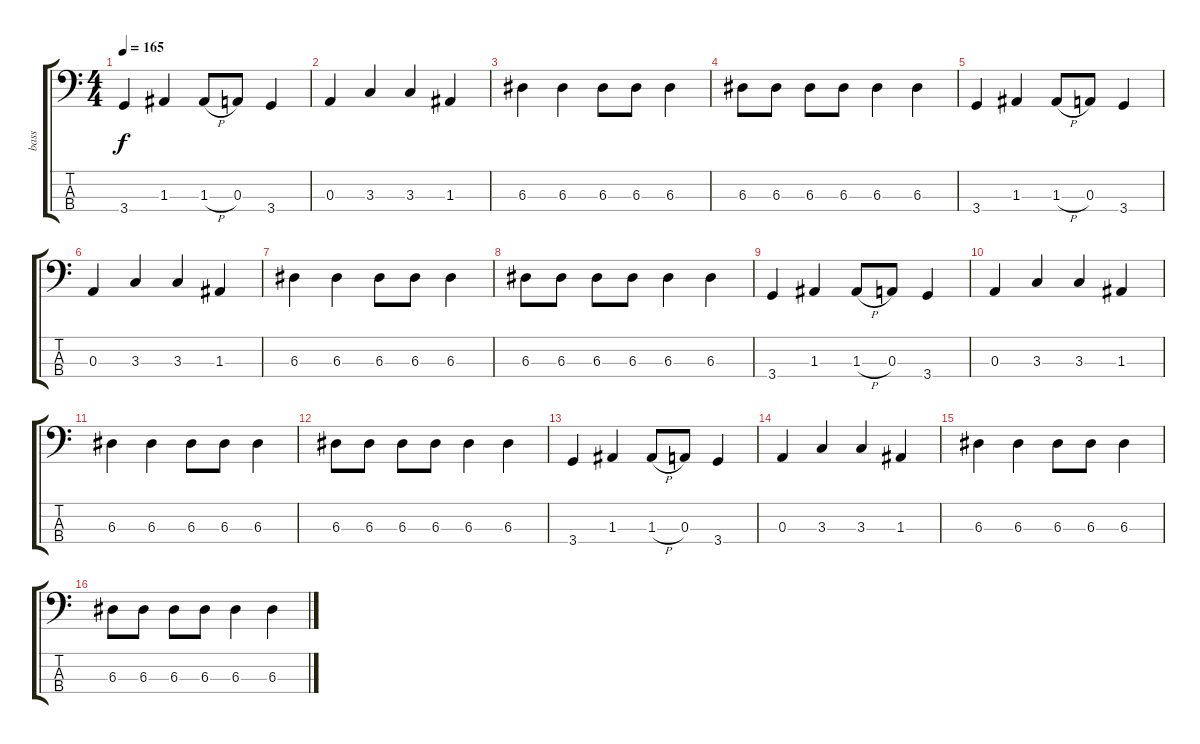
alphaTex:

\track ("bass" "bass") {instrument electricbasspick}
\staff {score tabs}
\tuning (G2 D2 A1 E1) {hide}
\ts (4 4)
\tempo 165
\clef f4
\ks c
3.4.4{dy f} 1.3.4 1.3{h}.8 0.3.8 3.4.4 |
0.3.4 3.3.4 3.3.4 1.3.4 |
6.3.4 6.3.4 6.3.8 6.3.8 6.3.4 |
6.3.8 6.3.8 6.3.8 6.3.8 6.3.4 6.3.4 |
3.4.4 1.3.4 1.3{h}.8 0.3.8 3.4.4 |
0.3.4 3.3.4 3.3.4 1.3.4 |
6.3.4 6.3.4 6.3.8 6.3.8 6.3.4 |
6.3.8 6.3.8 6.3.8 6.3.8 6.3.4 6.3.4 |
3.4.4 1.3.4 1.3{h}.8 0.3.8 3.4.4 |
0.3.4 3.3.4 3.3.4 1.3.4 |
6.3.4 6.3.4 6.3.8 6.3.8 6.3.4 |
6.3.8 6.3.8 6.3.8 6.3.8 6.3.4 6.3.4 |
3.4.4 1.3.4 1.3{h}.8 0.3.8 3.4.4 |
0.3.4 3.3.4 3.3.4 1.3.4 |
6.3.4 6.3.4 6.3.8 6.3.8 6.3.4 |
6.3.8 6.3.8 6.3.8 6.3.8 6.3.4 6.3.4
